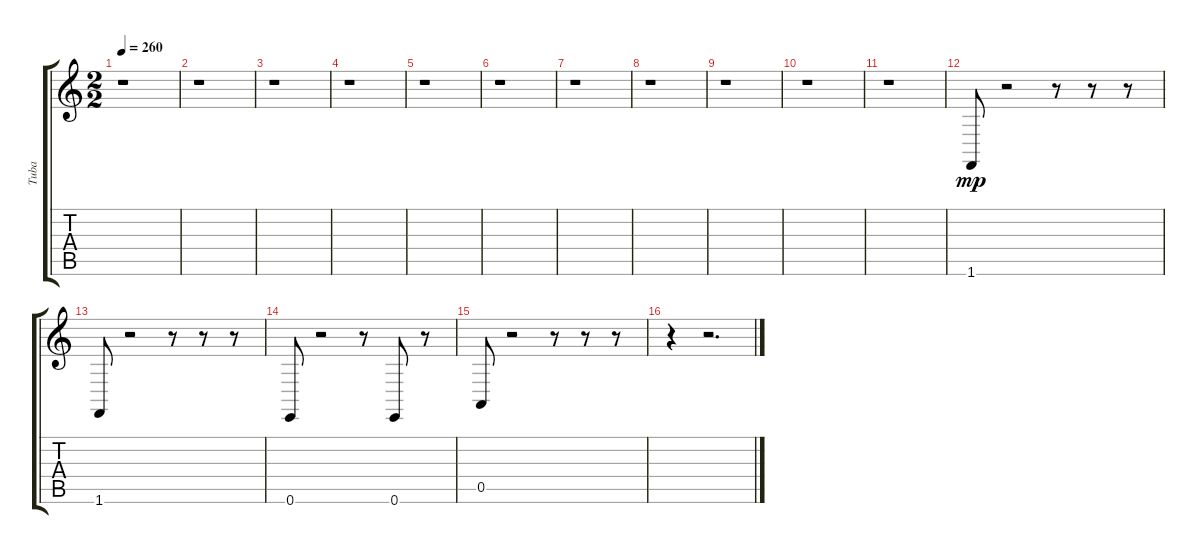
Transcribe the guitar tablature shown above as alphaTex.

\track ("Tuba" "Tuba") {instrument tuba}
\staff {score tabs}
\tuning (E4 B3 G3 D3 A2 E2) {hide}
\ts (2 2)
\tempo 260
\clef g2
\ks c
r.1{dy mp} |
r.1 |
r.1 |
r.1 |
r.1 |
r.1 |
r.1 |
r.1 |
r.1 |
r.1 |
r.1 |
1.6.8 r.2 r.8 r.8 r.8 |
1.6.8 r.2 r.8 r.8 r.8 |
0.6.8 r.2 r.8 0.6.8 r.8 |
0.5.8 r.2 r.8 r.8 r.8 |
r.4 r.2{d}
